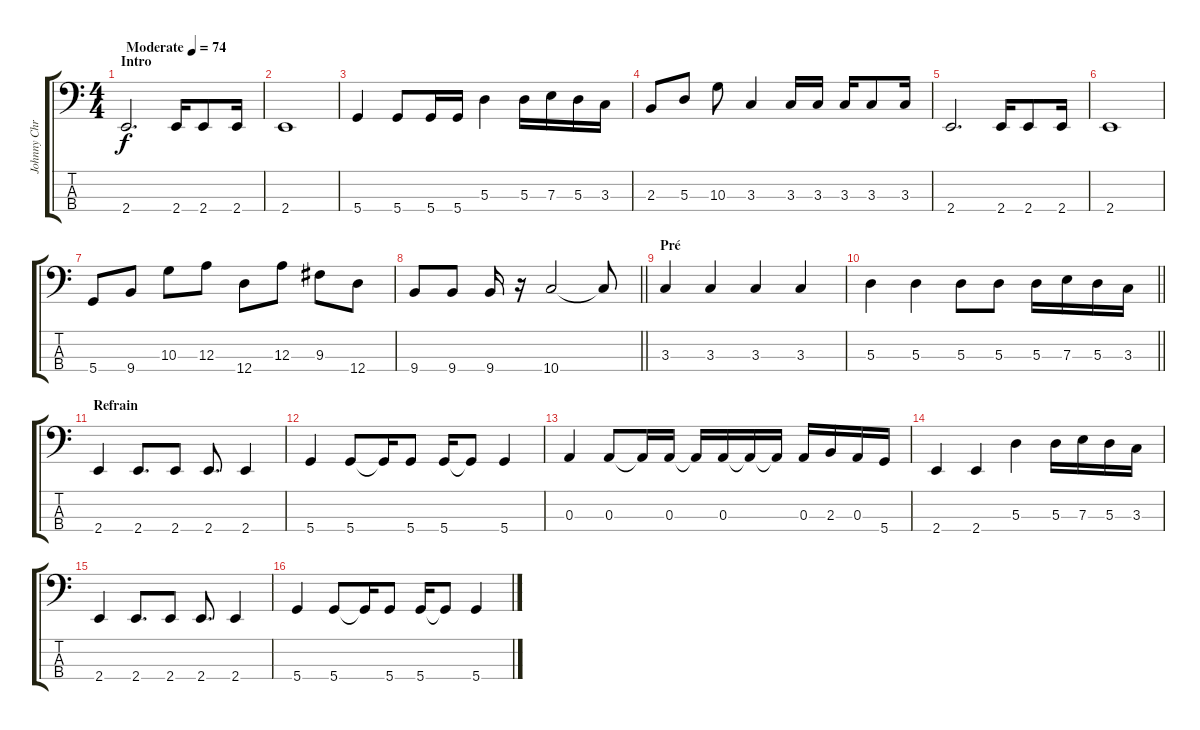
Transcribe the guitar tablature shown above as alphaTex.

\track ("Johnny Christ" "Johnny Chr") {instrument electricbasspick}
\staff {score tabs}
\tuning (G2 D2 A1 D1) {hide}
\ts (4 4)
\section ("" "Intro")
\tempo (74 "Moderate")
\clef f4
\ks c
2.4.2{d dy f instrument electricbasspick} 2.4.16 2.4.8 2.4.16 |
2.4.1 |
5.4.4 5.4.8 5.4.16 5.4.16 5.3.4 5.3.16 7.3.16 5.3.16 3.3.16 |
2.3.8 5.3.8 10.3.8 3.3.4 3.3.16 3.3.16 3.3.16 3.3.8 3.3.16 |
2.4.2{d} 2.4.16 2.4.8 2.4.16 |
2.4.1 |
5.4.8 9.4.8 10.3.8 12.3.8 12.4.8 12.3.8 9.3.8 12.4.8 |
\barLineRight lightlight
9.4.8 9.4.8 9.4.16 r.16 10.4.2 10.4{t}.8 |
\section ("" "Pré")
3.3.4 3.3.4 3.3.4 3.3.4 |
\barLineRight lightlight
5.3.4 5.3.4 5.3.8 5.3.8 5.3.16 7.3.16 5.3.16 3.3.16 |
\section ("" "Refrain")
2.4.4 2.4.8{d} 2.4.8 2.4.8{d} 2.4.4 |
5.4.4 5.4.8 5.4{t}.16 5.4.8 5.4.16 5.4{t}.8 5.4.4 |
0.3.4 0.3.8 0.3{t}.16 0.3.16 0.3{t}.16 0.3.16 0.3{t}.16 0.3{t}.16 0.3.16 2.3.16 0.3.16 5.4.16 |
2.4.4 2.4.4 5.3.4 5.3.16 7.3.16 5.3.16 3.3.16 |
2.4.4 2.4.8{d} 2.4.8 2.4.8{d} 2.4.4 |
5.4.4 5.4.8 5.4{t}.16 5.4.8 5.4.16 5.4{t}.8 5.4.4
